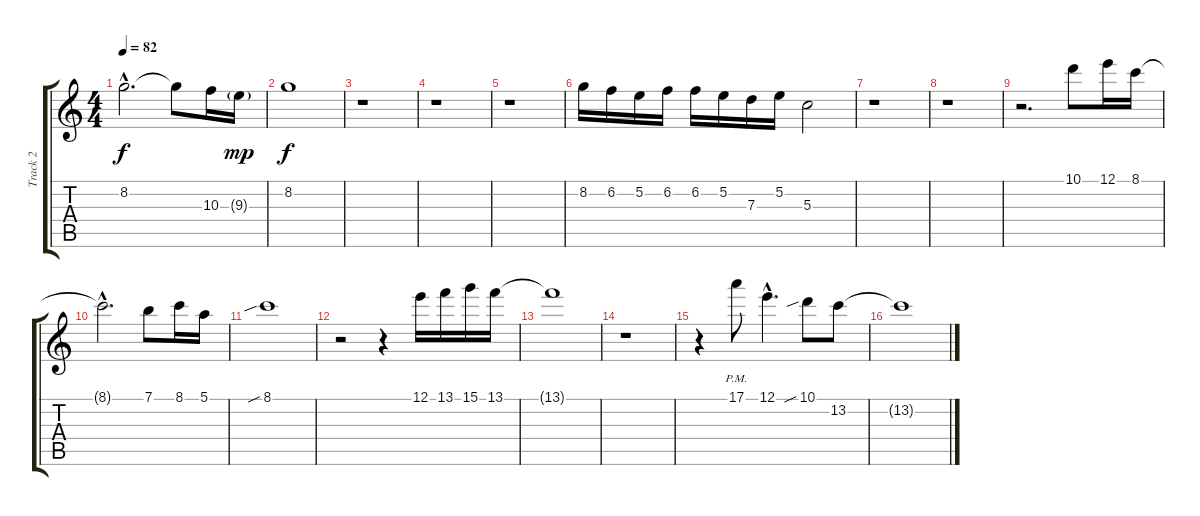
\track ("Track 2" "Track 2") {instrument acousticguitarsteel}
\staff {score tabs}
\tuning (E4 B3 G3 D3 A2 E2) {hide}
\ts (4 4)
\tempo 82
\clef g2
\ks c
8.2{hac}.2{d dy f} 8.2{t}.8 10.3.16 9.3{g}.16{dy mp} |
8.2.1{dy f} |
r.1 |
r.1 |
r.1 |
8.2.16 6.2.16 5.2.16 6.2.16 6.2.16 5.2.16 7.3.16 5.2.16 5.3.2 |
r.1 |
r.1 |
r.2{d} 10.1.8 12.1.16 8.1.16 |
8.1{hac t}.2{d} 7.1.8 8.1.16 5.1.16 |
8.1{sib}.1 |
r.2 r.4 12.1.16 13.1.16 15.1.16 13.1.16 |
13.1{t}.1 |
r.1 |
r.4 17.1{pm}.8 12.1{hac}.4{d} 10.1{sib}.8 13.2.8 |
13.2{t}.1
